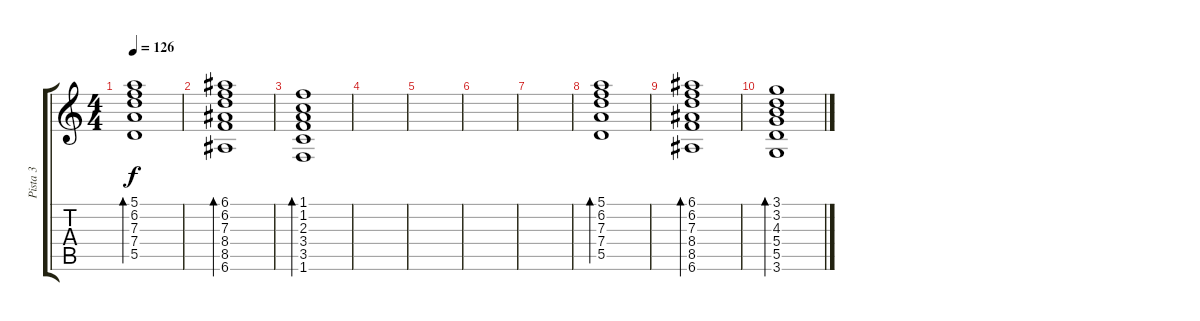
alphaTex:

\track ("Pista 3" "Pista 3") {instrument distortionguitar}
\staff {score tabs}
\tuning (E4 B3 G3 D3 A2 E2) {hide}
\ts (4 4)
\tempo 126
\clef g2
\ks c
(5.1 6.2 7.3 7.4 5.5).1{bd 60 dy f} |
(6.1 6.2 7.3 8.4 8.5 6.6).1{bd 60} |
(1.1 1.2 2.3 3.4 3.5 1.6).1{bd 120 instrument electricguitarclean} |
|
|
|
|
(5.1 6.2 7.3 7.4 5.5).1{bd 60} |
(6.1 6.2 7.3 8.4 8.5 6.6).1{bd 60} |
(3.1 3.2 4.3 5.4 5.5 3.6).1{bd 120}
